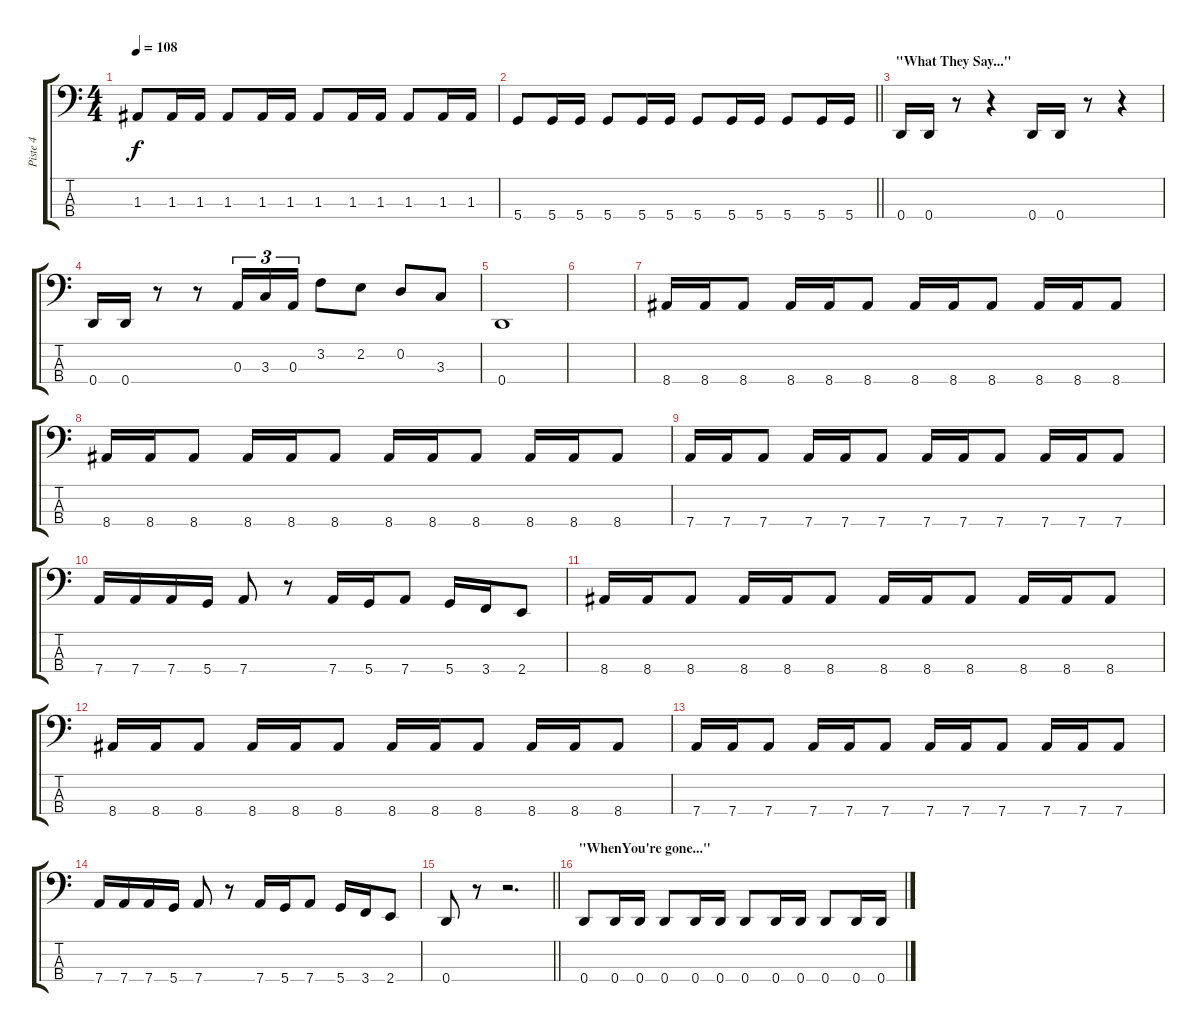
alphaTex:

\track ("Piste 4" "Piste 4") {instrument electricbassfinger}
\staff {score tabs}
\tuning (G2 D2 A1 D1) {hide}
\ts (4 4)
\tempo 108
\clef f4
\ks c
1.3.8{dy f} 1.3.16 1.3.16 1.3.8 1.3.16 1.3.16 1.3.8 1.3.16 1.3.16 1.3.8 1.3.16 1.3.16 |
\barLineRight lightlight
5.4.8 5.4.16 5.4.16 5.4.8 5.4.16 5.4.16 5.4.8 5.4.16 5.4.16 5.4.8 5.4.16 5.4.16 |
\section ("" "\"What They Say...\"")
0.4.16 0.4.16 r.8 r.4 0.4.16 0.4.16 r.8 r.4 |
0.4.16 0.4.16 r.8 r.8 0.3.16{tu (3 2)} 3.3.16{tu (3 2)} 0.3.16{tu (3 2)} 3.2.8 2.2.8 0.2.8 3.3.8 |
0.4.1 |
|
8.4.16 8.4.16 8.4.8 8.4.16 8.4.16 8.4.8 8.4.16 8.4.16 8.4.8 8.4.16 8.4.16 8.4.8 |
8.4.16 8.4.16 8.4.8 8.4.16 8.4.16 8.4.8 8.4.16 8.4.16 8.4.8 8.4.16 8.4.16 8.4.8 |
7.4.16 7.4.16 7.4.8 7.4.16 7.4.16 7.4.8 7.4.16 7.4.16 7.4.8 7.4.16 7.4.16 7.4.8 |
7.4.16 7.4.16 7.4.16 5.4.16 7.4.8 r.8 7.4.16 5.4.16 7.4.8 5.4.16 3.4.16 2.4.8 |
8.4.16 8.4.16 8.4.8 8.4.16 8.4.16 8.4.8 8.4.16 8.4.16 8.4.8 8.4.16 8.4.16 8.4.8 |
8.4.16 8.4.16 8.4.8 8.4.16 8.4.16 8.4.8 8.4.16 8.4.16 8.4.8 8.4.16 8.4.16 8.4.8 |
7.4.16 7.4.16 7.4.8 7.4.16 7.4.16 7.4.8 7.4.16 7.4.16 7.4.8 7.4.16 7.4.16 7.4.8 |
7.4.16 7.4.16 7.4.16 5.4.16 7.4.8 r.8 7.4.16 5.4.16 7.4.8 5.4.16 3.4.16 2.4.8 |
\barLineRight lightlight
0.4.8 r.8 r.2{d} |
\section ("" "\"WhenYou're gone...\"")
0.4.8 0.4.16 0.4.16 0.4.8 0.4.16 0.4.16 0.4.8 0.4.16 0.4.16 0.4.8 0.4.16 0.4.16
